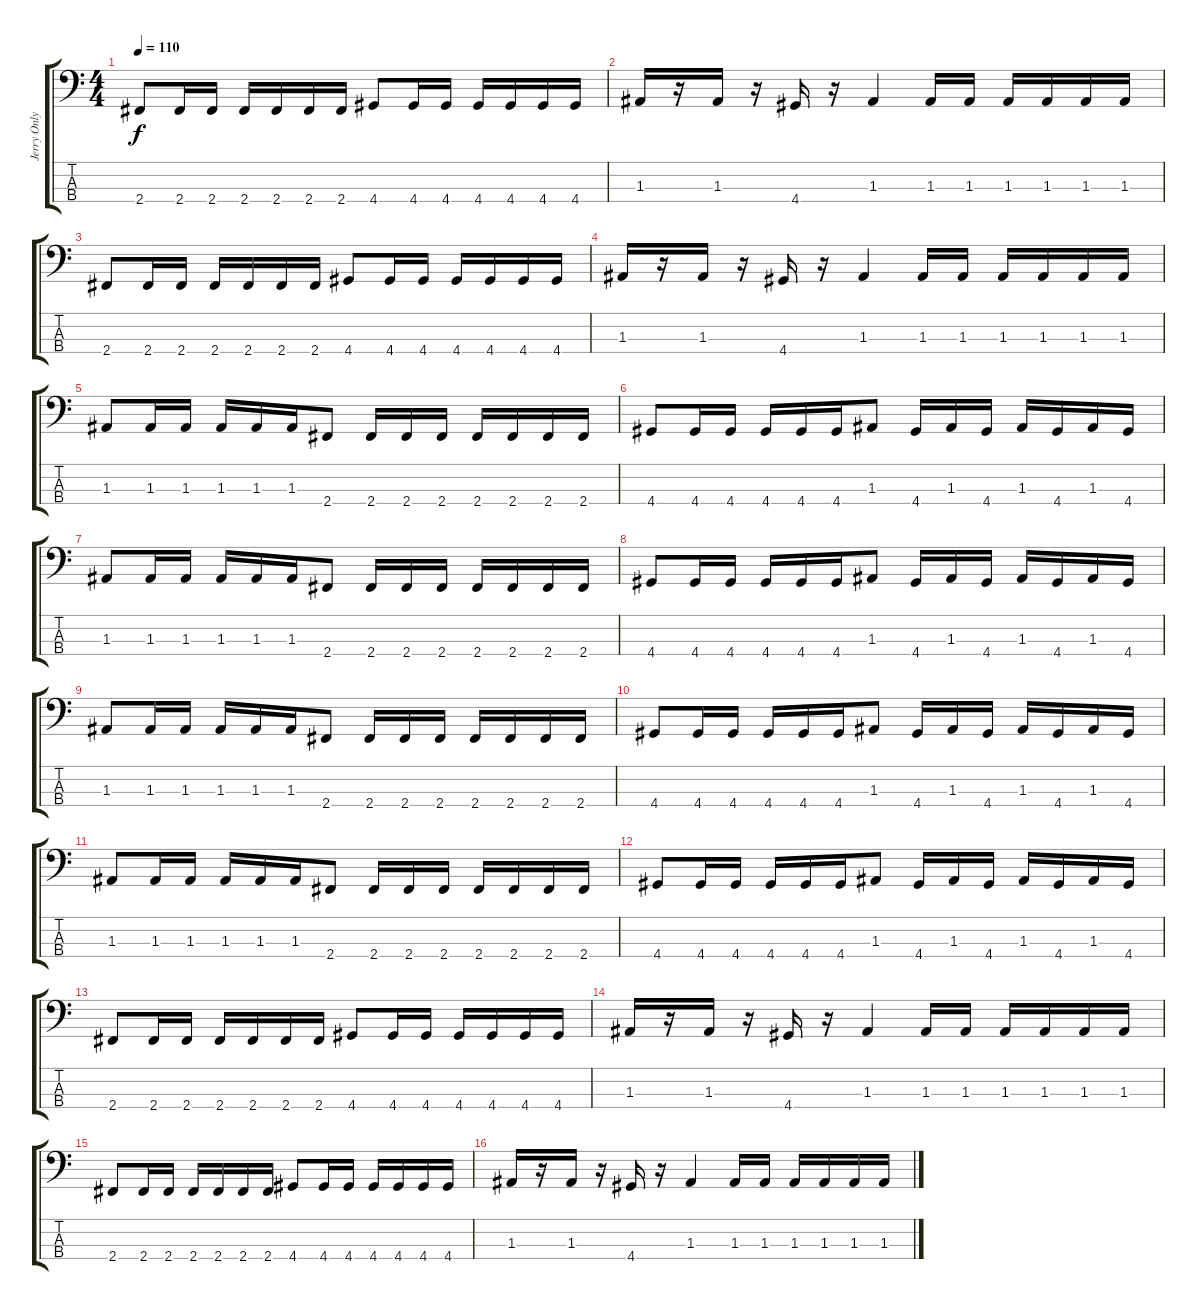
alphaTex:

\track ("Jerry Only Jr (from MIsfits) Hi Jerry!!!" "Jerry Only") {instrument electricbassfinger}
\staff {score tabs}
\tuning (G2 D2 A1 E1) {hide}
\ts (4 4)
\tempo 110
\clef f4
\ks c
2.4.8{dy f} 2.4.16 2.4.16 2.4.16 2.4.16 2.4.16 2.4.16 4.4.8 4.4.16 4.4.16 4.4.16 4.4.16 4.4.16 4.4.16 |
1.3.16 r.16 1.3.16 r.16 4.4.16 r.16 1.3.4 1.3.16 1.3.16 1.3.16 1.3.16 1.3.16 1.3.16 |
2.4.8 2.4.16 2.4.16 2.4.16 2.4.16 2.4.16 2.4.16 4.4.8 4.4.16 4.4.16 4.4.16 4.4.16 4.4.16 4.4.16 |
1.3.16 r.16 1.3.16 r.16 4.4.16 r.16 1.3.4 1.3.16 1.3.16 1.3.16 1.3.16 1.3.16 1.3.16 |
1.3.8 1.3.16 1.3.16 1.3.16 1.3.16 1.3.16 2.4.8 2.4.16 2.4.16 2.4.16 2.4.16 2.4.16 2.4.16 2.4.16 |
4.4.8 4.4.16 4.4.16 4.4.16 4.4.16 4.4.16 1.3.8 4.4.16 1.3.16 4.4.16 1.3.16 4.4.16 1.3.16 4.4.16 |
1.3.8 1.3.16 1.3.16 1.3.16 1.3.16 1.3.16 2.4.8 2.4.16 2.4.16 2.4.16 2.4.16 2.4.16 2.4.16 2.4.16 |
4.4.8 4.4.16 4.4.16 4.4.16 4.4.16 4.4.16 1.3.8 4.4.16 1.3.16 4.4.16 1.3.16 4.4.16 1.3.16 4.4.16 |
1.3.8 1.3.16 1.3.16 1.3.16 1.3.16 1.3.16 2.4.8 2.4.16 2.4.16 2.4.16 2.4.16 2.4.16 2.4.16 2.4.16 |
4.4.8 4.4.16 4.4.16 4.4.16 4.4.16 4.4.16 1.3.8 4.4.16 1.3.16 4.4.16 1.3.16 4.4.16 1.3.16 4.4.16 |
1.3.8 1.3.16 1.3.16 1.3.16 1.3.16 1.3.16 2.4.8 2.4.16 2.4.16 2.4.16 2.4.16 2.4.16 2.4.16 2.4.16 |
4.4.8 4.4.16 4.4.16 4.4.16 4.4.16 4.4.16 1.3.8 4.4.16 1.3.16 4.4.16 1.3.16 4.4.16 1.3.16 4.4.16 |
2.4.8 2.4.16 2.4.16 2.4.16 2.4.16 2.4.16 2.4.16 4.4.8 4.4.16 4.4.16 4.4.16 4.4.16 4.4.16 4.4.16 |
1.3.16 r.16 1.3.16 r.16 4.4.16 r.16 1.3.4 1.3.16 1.3.16 1.3.16 1.3.16 1.3.16 1.3.16 |
2.4.8 2.4.16 2.4.16 2.4.16 2.4.16 2.4.16 2.4.16 4.4.8 4.4.16 4.4.16 4.4.16 4.4.16 4.4.16 4.4.16 |
1.3.16 r.16 1.3.16 r.16 4.4.16 r.16 1.3.4 1.3.16 1.3.16 1.3.16 1.3.16 1.3.16 1.3.16
